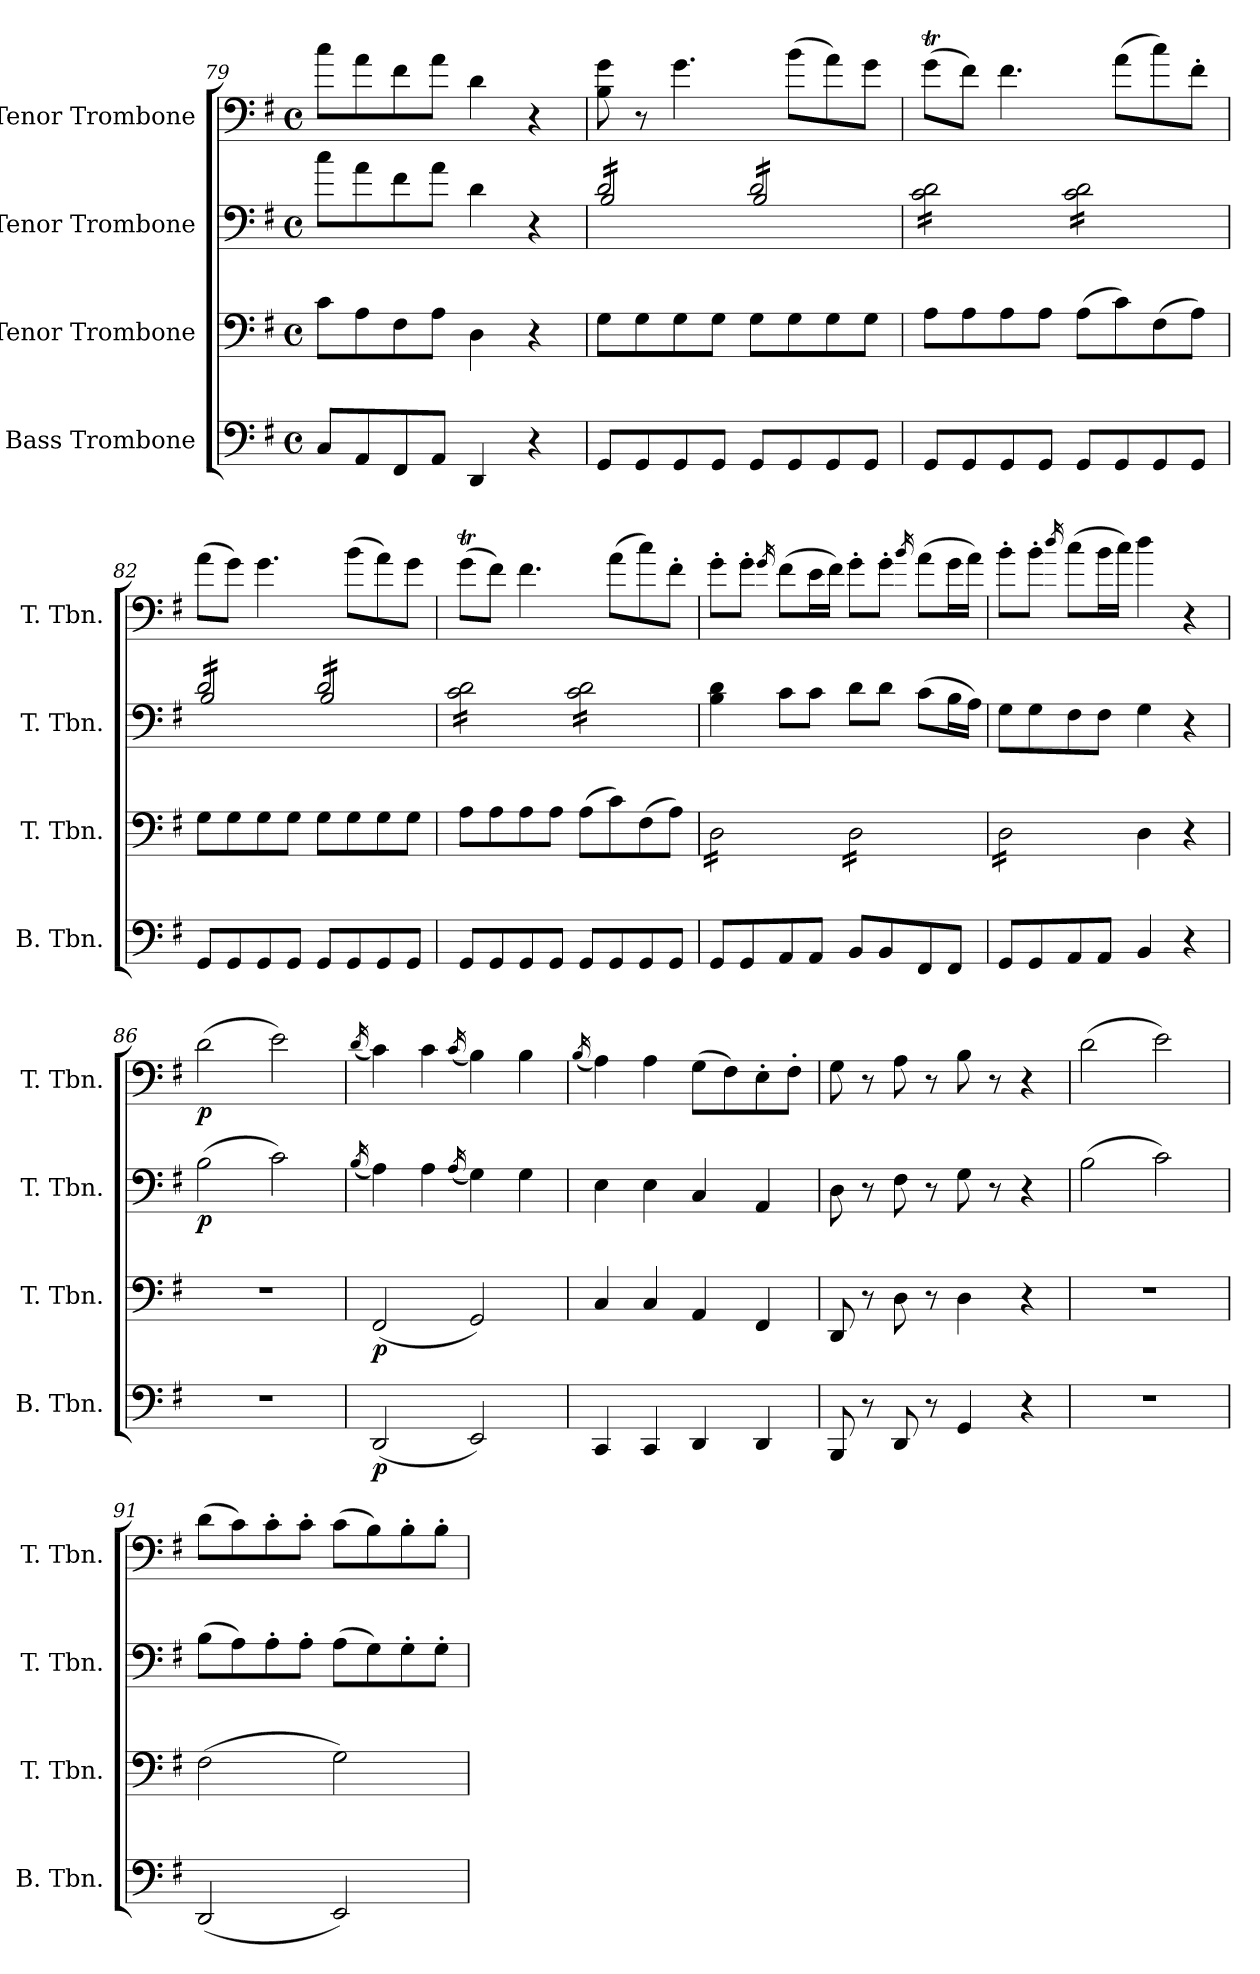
**kern	**dynam	**kern	**dynam	**kern	**dynam	**kern	**dynam
*part4	*part4	*part3	*part3	*part2	*part2	*part1	*part1
*staff4	*staff4	*staff3	*staff3	*staff2	*staff2	*staff1	*staff1
*I"Bass Trombone	*	*I"Tenor Trombone	*	*I"Tenor Trombone	*	*I"Tenor Trombone	*
*I'B. Tbn.	*	*I'T. Tbn.	*	*I'T. Tbn.	*	*I'T. Tbn.	*
*clefF4	*	*clefF4	*	*clefF4	*	*clefF4	*
*k[f#]	*	*k[f#]	*	*k[f#]	*	*k[f#]	*
*M4/4	*	*M4/4	*	*M4/4	*	*M4/4	*
*met(c)	*	*met(c)	*	*met(c)	*	*met(c)	*
=79	=79	=79	=79	=79	=79	=79	=79
8C/L	.	8c\L	.	8cc\L	.	8cc\L	.
8AA/	.	8A\	.	8a\	.	8a\	.
8FF#/	.	8F#\	.	8f#\	.	8f#\	.
8AA/J	.	8A\J	.	8a\J	.	8a\J	.
4DD/	.	4D\	.	4d\	.	4d\	.
4r	.	4r	.	4r	.	4r	.
=80	=80	=80	=80	=80	=80	=80	=80
*	*	*	*	*^	*	*	*
*	*	*	*	*tremolo	*	*	*	*
8GG/L	.	8G\L	.	16d/LL	2B/	.	8B\ 8g\	.
.	.	.	.	16d/	.	.	.	.
8GG/	.	8G\	.	16d/	.	.	8r	.
.	.	.	.	16d/	.	.	.	.
8GG/	.	8G\	.	16d/	.	.	4.g\	.
.	.	.	.	16d/	.	.	.	.
8GG/J	.	8G\J	.	16d/	.	.	.	.
.	.	.	.	16d/JJ	.	.	.	.
8GG/L	.	8G\L	.	16d/LL	2B/	.	.	.
.	.	.	.	16d/	.	.	.	.
8GG/	.	8G\	.	16d/	.	.	(>8b\L	.
.	.	.	.	16d/	.	.	.	.
8GG/	.	8G\	.	16d/	.	.	8a\)	.
.	.	.	.	16d/	.	.	.	.
8GG/J	.	8G\J	.	16d/	.	.	8g\J	.
.	.	.	.	16d/JJ	.	.	.	.
*	*	*	*	*v	*v	*	*	*
!!LO:LB:g=z
=81	=81	=81	=81	=81	=81	=81	=81
8GG/L	.	8A\L	.	16c\ 16d\LL	.	(>8gT\L	.
.	.	.	.	16c\ 16d\	.	.	.
8GG/	.	8A\	.	16c\ 16d\	.	8f#\J)	.
.	.	.	.	16c\ 16d\	.	.	.
8GG/	.	8A\	.	16c\ 16d\	.	4.f#\	.
.	.	.	.	16c\ 16d\	.	.	.
8GG/J	.	8A\J	.	16c\ 16d\	.	.	.
.	.	.	.	16c\ 16d\JJ	.	.	.
8GG/L	.	(>8A\L	.	16c\ 16d\LL	.	.	.
.	.	.	.	16c\ 16d\	.	.	.
8GG/	.	8c\)	.	16c\ 16d\	.	(>8a\L	.
.	.	.	.	16c\ 16d\	.	.	.
8GG/	.	(>8F#\	.	16c\ 16d\	.	8cc\)	.
.	.	.	.	16c\ 16d\	.	.	.
8GG/J	.	8A\J)	.	16c\ 16d\	.	8f#'\J	.
.	.	.	.	16c\ 16d\JJ	.	.	.
=82	=82	=82	=82	=82	=82	=82	=82
*	*	*	*	*^	*	*	*
8GG/L	.	8G\L	.	16d/LL	2B/	.	(>8a\L	.
.	.	.	.	16d/	.	.	.	.
8GG/	.	8G\	.	16d/	.	.	8g\J)	.
.	.	.	.	16d/	.	.	.	.
8GG/	.	8G\	.	16d/	.	.	4.g\	.
.	.	.	.	16d/	.	.	.	.
8GG/J	.	8G\J	.	16d/	.	.	.	.
.	.	.	.	16d/JJ	.	.	.	.
8GG/L	.	8G\L	.	16d/LL	2B/	.	.	.
.	.	.	.	16d/	.	.	.	.
8GG/	.	8G\	.	16d/	.	.	(>8b\L	.
.	.	.	.	16d/	.	.	.	.
8GG/	.	8G\	.	16d/	.	.	8a\)	.
.	.	.	.	16d/	.	.	.	.
8GG/J	.	8G\J	.	16d/	.	.	8g\J	.
.	.	.	.	16d/JJ	.	.	.	.
*	*	*	*	*v	*v	*	*	*
=83	=83	=83	=83	=83	=83	=83	=83
8GG/L	.	8A\L	.	16c\ 16d\LL	.	(>8gT\L	.
.	.	.	.	16c\ 16d\	.	.	.
8GG/	.	8A\	.	16c\ 16d\	.	8f#\J)	.
.	.	.	.	16c\ 16d\	.	.	.
8GG/	.	8A\	.	16c\ 16d\	.	4.f#\	.
.	.	.	.	16c\ 16d\	.	.	.
8GG/J	.	8A\J	.	16c\ 16d\	.	.	.
.	.	.	.	16c\ 16d\JJ	.	.	.
8GG/L	.	(>8A\L	.	16c\ 16d\LL	.	.	.
.	.	.	.	16c\ 16d\	.	.	.
8GG/	.	8c\)	.	16c\ 16d\	.	(>8a\L	.
.	.	.	.	16c\ 16d\	.	.	.
8GG/	.	(>8F#\	.	16c\ 16d\	.	8cc\)	.
.	.	.	.	16c\ 16d\	.	.	.
8GG/J	.	8A\J)	.	16c\ 16d\	.	8f#'\J	.
.	.	.	.	16c\ 16d\JJ	.	.	.
*	*	*	*	*Xtremolo	*	*	*
!!LO:LB:g=z
=84	=84	=84	=84	=84	=84	=84	=84
*	*	*tremolo	*	*	*	*	*
8GG/L	.	16D\LL	.	4B\ 4d\	.	8g'\L	.
.	.	16D\	.	.	.	.	.
8GG/	.	16D\	.	.	.	8g'\J	.
.	.	16D\	.	.	.	.	.
.	.	.	.	.	.	16qg/	.
8AA/	.	16D\	.	8c\L	.	(>8f#\L	.
.	.	16D\	.	.	.	.	.
8AA/J	.	16D\	.	8c\J	.	16e\L	.
.	.	16D\JJ	.	.	.	16f#\JJ)	.
8BB/L	.	16D\LL	.	8d\L	.	8g'\L	.
.	.	16D\	.	.	.	.	.
8BB/	.	16D\	.	8d\J	.	8g'\J	.
.	.	16D\	.	.	.	.	.
.	.	.	.	.	.	16qb/	.
8FF#/	.	16D\	.	(>8c\L	.	(>8a\L	.
.	.	16D\	.	.	.	.	.
8FF#/J	.	16D\	.	16B\L	.	16g\L	.
.	.	16D\JJ	.	16A\JJ)	.	16a\JJ)	.
=85	=85	=85	=85	=85	=85	=85	=85
8GG/L	.	16D\LL	.	8G\L	.	8b'\L	.
.	.	16D\	.	.	.	.	.
8GG/	.	16D\	.	8G\	.	8b'\J	.
.	.	16D\	.	.	.	.	.
.	.	.	.	.	.	16qdd/	.
8AA/	.	16D\	.	8F#\	.	(>8cc\L	.
.	.	16D\	.	.	.	.	.
8AA/J	.	16D\	.	8F#\J	.	16b\L	.
.	.	16D\JJ	.	.	.	16cc\JJ)	.
*	*	*Xtremolo	*	*	*	*	*
4BB/	.	4D\	.	4G\	.	4dd\	.
4r	.	4r	.	4r	.	4r	.
=86	=86	=86	=86	=86	=86	=86	=86
!	!	!	!	!	!LO:DY:b	!	!LO:DY:b
1r	.	1r	.	(>2B\	p	(>2d\	p
.	.	.	.	2c\)	.	2e\)	.
=87	=87	=87	=87	=87	=87	=87	=87
.	.	.	.	(<16qB/	.	(<16qd/	.
!	!LO:DY:b	!	!LO:DY:b	!	!	!	!
(<2DD/	p	(<2FF#/	p	4A\)	.	4c\)	.
.	.	.	.	4A\	.	4c\	.
.	.	.	.	(<16qA/	.	(<16qc/	.
2EE/)	.	2GG/)	.	4G\)	.	4B\)	.
.	.	.	.	4G\	.	4B\	.
!!LO:PB:g=z
=88	=88	=88	=88	=88	=88	=88	=88
.	.	.	.	.	.	(<16qB/	.
4CC/	.	4C/	.	4E\	.	4A\)	.
4CC/	.	4C/	.	4E\	.	4A\	.
4DD/	.	4AA/	.	4C/	.	(>8G\L	.
.	.	.	.	.	.	8F#\)	.
4DD/	.	4FF#/	.	4AA/	.	8E'\	.
.	.	.	.	.	.	8F#'\J	.
=89	=89	=89	=89	=89	=89	=89	=89
8BBB/	.	8DD/	.	8D\	.	8G\	.
8r	.	8r	.	8r	.	8r	.
8DD/	.	8D\	.	8F#\	.	8A\	.
8r	.	8r	.	8r	.	8r	.
4GG/	.	4D\	.	8G\	.	8B\	.
.	.	.	.	8r	.	8r	.
4r	.	4r	.	4r	.	4r	.
=90	=90	=90	=90	=90	=90	=90	=90
1r	.	1r	.	(>2B\	.	(>2d\	.
.	.	.	.	2c\)	.	2e\)	.
=91	=91	=91	=91	=91	=91	=91	=91
(<2DD/	.	(>2F#\	.	(>8B\L	.	(>8d\L	.
.	.	.	.	8A\)	.	8c\)	.
.	.	.	.	8A'\	.	8c'\	.
.	.	.	.	8A'\J	.	8c'\J	.
2EE/)	.	2G\)	.	(>8A\L	.	(>8c\L	.
.	.	.	.	8G\)	.	8B\)	.
.	.	.	.	8G'\	.	8B'\	.
.	.	.	.	8G'\J	.	8B'\J	.
=	=	=	=	=	=	=	=
*-	*-	*-	*-	*-	*-	*-	*-
